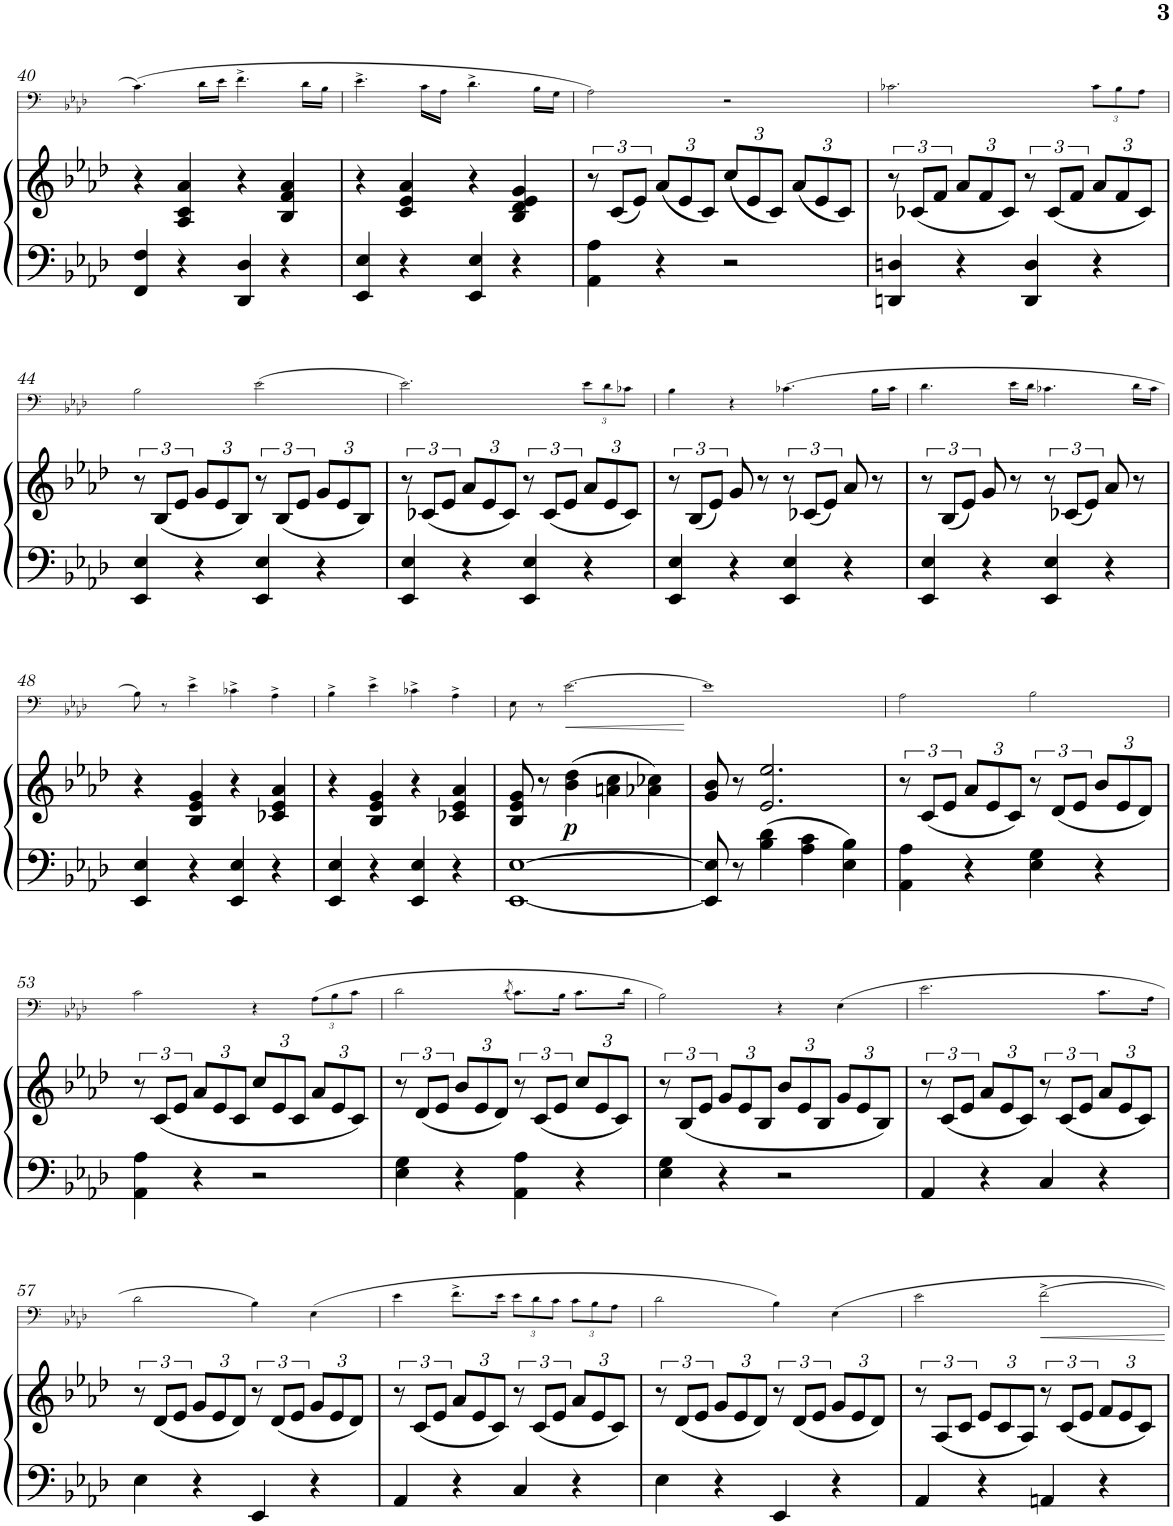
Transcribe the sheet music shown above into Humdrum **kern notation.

**kern	**kern	**dynam	**kern	**dynam
*part2	*part2	*part2	*part1	*part1
*staff3	*staff2	*staff2/3	*staff1	*staff1
*I"Piano	*	*	*I"Trombone	*
*I'Pno	*	*	*I'Trb	*
!!LO:PB:g=z
*clefF4	*clefG2	*	*clefF4	*
*k[b-e-a-d-]	*k[b-e-a-d-]	*	*k[b-e-a-d-]	*
*M4/4	*M4/4	*	*M4/4	*
*met(c)	*met(c)	*	*met(c)	*
=40	=40	=40	=40	=40
4FF/ 4F/	4r	.	(4.c\	.
4r	4A-/ 4c/ 4a-/	.	.	.
.	.	.	16d-\LL	.
.	.	.	16e-\JJ	.
4DD-/ 4D-/	4r	.	4.f^\	.
4r	4B-/ 4f/ 4a-/	.	.	.
.	.	.	16d-\LL	.
.	.	.	16B-\JJ	.
=41	=41	=41	=41	=41
4EE-/ 4E-/	4r	.	4.e-^\	.
4r	4c/ 4e-/ 4a-/	.	.	.
.	.	.	16c\LL	.
.	.	.	16A-\JJ	.
4EE-/ 4E-/	4r	.	4.d-^\	.
4r	4B-/ 4d-/ 4e-/ 4g/	.	.	.
.	.	.	16B-\LL	.
.	.	.	16G\JJ	.
=42	=42	=42	=42	=42
4AA-\ 4A-\	12r	.	2A-\)	.
.	(12c/L	.	.	.
.	12e-/J)	.	.	.
*	*Xbrackettup	*	*	*
4r	(12a-/L	.	.	.
.	12e-/	.	.	.
.	12c/J)	.	.	.
2r	(12cc/L	.	2r	.
.	12e-/	.	.	.
.	12c/J)	.	.	.
.	(12a-/L	.	.	.
.	12e-/	.	.	.
.	12c/J)	.	.	.
=43	=43	=43	=43	=43
*	*brackettup	*	*	*
4DDn/ 4Dn/	12r	.	2.c-X\	.
.	(12c-X/L	.	.	.
.	12f/J	.	.	.
*	*Xbrackettup	*	*	*
4r	12a-/L	.	.	.
.	12f/	.	.	.
.	12c-/J)	.	.	.
*	*brackettup	*	*	*
4DD/ 4D/	12r	.	.	.
.	(12c-/L	.	.	.
.	12f/J	.	.	.
*	*Xbrackettup	*	*Xbrackettup	*
4r	12a-/L	.	12c-\L	.
.	12f/	.	12B-\	.
.	12c-/J)	.	12A-\J	.
!!LO:LB:g=z
=44	=44	=44	=44	=44
*	*brackettup	*	*	*
4EE-/ 4E-/	12r	.	2B-\	.
.	(12B-/L	.	.	.
.	12e-/J	.	.	.
*	*Xbrackettup	*	*	*
4r	12g/L	.	.	.
.	12e-/	.	.	.
.	12B-/J)	.	.	.
*	*brackettup	*	*	*
4EE-/ 4E-/	12r	.	(>2e-\	.
.	(12B-/L	.	.	.
.	12e-/J	.	.	.
*	*Xbrackettup	*	*	*
4r	12g/L	.	.	.
.	12e-/	.	.	.
.	12B-/J)	.	.	.
=45	=45	=45	=45	=45
*	*brackettup	*	*	*
4EE-/ 4E-/	12r	.	2.e-\)	.
.	(12c-X/L	.	.	.
.	12e-/J	.	.	.
*	*Xbrackettup	*	*	*
4r	12a-/L	.	.	.
.	12e-/	.	.	.
.	12c-/J)	.	.	.
*	*brackettup	*	*	*
4EE-/ 4E-/	12r	.	.	.
.	(12c-/L	.	.	.
.	12e-/J	.	.	.
*	*Xbrackettup	*	*	*
4r	12a-/L	.	12e-\L	.
.	12e-/	.	12d-\	.
.	12c-/J)	.	12c-X\J	.
=46	=46	=46	=46	=46
*	*brackettup	*	*	*
4EE-/ 4E-/	12r	.	4B-\	.
.	(12B-/L	.	.	.
.	12e-/J)	.	.	.
4r	8g/	.	4r	.
.	8r	.	.	.
4EE-/ 4E-/	12r	.	(>4.c-X\	.
.	(12c-X/L	.	.	.
.	12e-/J)	.	.	.
4r	8a-/	.	.	.
.	8r	.	16B-\LL	.
.	.	.	16c-\JJ	.
=47	=47	=47	=47	=47
4EE-/ 4E-/	12r	.	4.d-\	.
.	(12B-/L	.	.	.
.	12e-/J)	.	.	.
4r	8g/	.	.	.
.	8r	.	16e-\LL	.
.	.	.	16d-\JJ	.
4EE-/ 4E-/	12r	.	4.c-X\	.
.	(12c-X/L	.	.	.
.	12e-/J)	.	.	.
4r	8a-/	.	.	.
.	8r	.	16d-\LL	.
.	.	.	16c-\JJ	.
!!LO:LB:g=z
=48	=48	=48	=48	=48
4EE-/ 4E-/	4r	.	8B-\)	.
.	.	.	8r	.
4r	4B-/ 4e-/ 4g/	.	4e-^\	.
4EE-/ 4E-/	4r	.	4c-X^\	.
4r	4c-X/ 4e-/ 4a-/	.	4A-^\	.
=49	=49	=49	=49	=49
4EE-/ 4E-/	4r	.	4B-^\	.
4r	4B-/ 4e-/ 4g/	.	4e-^\	.
4EE-/ 4E-/	4r	.	4c-X^\	.
4r	4c-X/ 4e-/ 4a-/	.	4A-^\	.
=50	=50	=50	=50	=50
[1EE- [1E-	8B-/ 8e-/ 8g/	.	8E-\	.
.	8r	.	8r	.
!	!	!LO:DY:b	!	!LO:HP:b
.	(4b-\ 4dd-\	p	[>2.e-\	<
.	4an\ 4cc\	.	.	.
.	4a-X\ 4cc-X\)	.	.	.
.	.	.	.	[
=51	=51	=51	=51	=51
8EE-/] 8E-/]	8g/ 8b-/	.	1e-]	.
8r	8r	.	.	.
4B-\ 4d-\	2.e-/ 2.ee-/	.	.	.
4A-\ 4c\	.	.	.	.
4E-\ 4B-\	.	.	.	.
=52	=52	=52	=52	=52
4AA-\ 4A-\	12r	.	2A-\	.
.	(12c/L	.	.	.
.	12e-/J	.	.	.
*	*Xbrackettup	*	*	*
4r	12a-/L	.	.	.
.	12e-/	.	.	.
.	12c/J)	.	.	.
*	*brackettup	*	*	*
4E-\ 4G\	12r	.	2B-\	.
.	(12d-/L	.	.	.
.	12e-/J	.	.	.
*	*Xbrackettup	*	*	*
4r	12b-/L	.	.	.
.	12e-/	.	.	.
.	12d-/J)	.	.	.
!!LO:LB:g=z
=53	=53	=53	=53	=53
*	*brackettup	*	*	*
4AA-\ 4A-\	12r	.	2c\	.
.	(12c/L	.	.	.
.	12e-/J	.	.	.
*	*Xbrackettup	*	*	*
4r	12a-/L	.	.	.
.	12e-/	.	.	.
.	12c/J	.	.	.
2r	12cc/L	.	4r	.
.	12e-/	.	.	.
.	12c/J	.	.	.
.	12a-/L	.	(12A-\L	.
.	12e-/	.	12B-\	.
.	12c/J)	.	12c\J	.
=54	=54	=54	=54	=54
*	*brackettup	*	*	*
4E-\ 4G\	12r	.	2d-\	.
.	(12d-/L	.	.	.
.	12e-/J	.	.	.
*	*Xbrackettup	*	*	*
4r	12b-/L	.	.	.
.	12e-/	.	.	.
.	12d-/J)	.	.	.
.	.	.	(8qd-/	.
*	*brackettup	*	*	*
4AA-\ 4A-\	12r	.	8.c\L)	.
.	(12c/L	.	.	.
.	12e-/J	.	.	.
.	.	.	16B-\Jk	.
*	*Xbrackettup	*	*	*
4r	12cc/L	.	8.c\L	.
.	12e-/	.	.	.
.	12c/J)	.	.	.
.	.	.	16d-\Jk	.
=55	=55	=55	=55	=55
*	*brackettup	*	*	*
4E-\ 4G\	12r	.	2B-\)	.
.	(12B-/L	.	.	.
.	12e-/J	.	.	.
*	*Xbrackettup	*	*	*
4r	12g/L	.	.	.
.	12e-/	.	.	.
.	12B-/J	.	.	.
2r	12b-/L	.	4r	.
.	12e-/	.	.	.
.	12B-/J	.	.	.
.	12g/L	.	(>4E-\	.
.	12e-/	.	.	.
.	12B-/J)	.	.	.
=56	=56	=56	=56	=56
*	*brackettup	*	*	*
4AA-/	12r	.	2.e-\	.
.	(12c/L	.	.	.
.	12e-/J	.	.	.
*	*Xbrackettup	*	*	*
4r	12a-/L	.	.	.
.	12e-/	.	.	.
.	12c/J)	.	.	.
*	*brackettup	*	*	*
4C/	12r	.	.	.
.	(12c/L	.	.	.
.	12e-/J	.	.	.
*	*Xbrackettup	*	*	*
4r	12a-/L	.	8.c\L	.
.	12e-/	.	.	.
.	12c/J)	.	.	.
.	.	.	16A-\Jk	.
!!LO:LB:g=z
=57	=57	=57	=57	=57
*	*brackettup	*	*	*
4E-\	12r	.	2d-\	.
.	(12d-/L	.	.	.
.	12e-/J	.	.	.
*	*Xbrackettup	*	*	*
4r	12g/L	.	.	.
.	12e-/	.	.	.
.	12d-/J)	.	.	.
*	*brackettup	*	*	*
4EE-/	12r	.	4B-\)	.
.	(12d-/L	.	.	.
.	12e-/J	.	.	.
*	*Xbrackettup	*	*	*
4r	12g/L	.	(>4E-\	.
.	12e-/	.	.	.
.	12d-/J)	.	.	.
=58	=58	=58	=58	=58
*	*brackettup	*	*	*
4AA-/	12r	.	4e-\	.
.	(12c/L	.	.	.
.	12e-/J	.	.	.
*	*Xbrackettup	*	*	*
4r	12a-/L	.	8.f^\L	.
.	12e-/	.	.	.
.	12c/J)	.	.	.
.	.	.	16e-\Jk	.
*	*brackettup	*	*	*
4C/	12r	.	12e-\L	.
.	(12c/L	.	12d-\	.
.	12e-/J	.	12c\J	.
*	*Xbrackettup	*	*	*
4r	12a-/L	.	12c\L	.
.	12e-/	.	12B-\	.
.	12c/J)	.	12A-\J	.
=59	=59	=59	=59	=59
*	*brackettup	*	*	*
4E-\	12r	.	2d-\	.
.	(12d-/L	.	.	.
.	12e-/J	.	.	.
*	*Xbrackettup	*	*	*
4r	12g/L	.	.	.
.	12e-/	.	.	.
.	12d-/J)	.	.	.
*	*brackettup	*	*	*
4EE-/	12r	.	4B-\)	.
.	(12d-/L	.	.	.
.	12e-/J	.	.	.
*	*Xbrackettup	*	*	*
4r	12g/L	.	4E-\	.
.	12e-/	.	.	.
.	12d-/J)	.	.	.
=60	=60	=60	=60	=60
*	*brackettup	*	*	*
4AA-/	12r	.	2e-\	.
.	(12A-/L	.	.	.
.	12c/J	.	.	.
*	*Xbrackettup	*	*	*
4r	12e-/L	.	.	.
.	12c/	.	.	.
.	12A-/J)	.	.	.
*	*brackettup	*	*	*
4AAn/	12r	.	[>2f^\	.
.	(12c/L	.	.	.
.	12e-/J	.	.	.
*	*Xbrackettup	*	*	*
4r	12f/L	.	.	.
.	12e-/	.	.	.
.	12c/J)	.	.	.
=	=	=	=	=
*-	*-	*-	*-	*-
